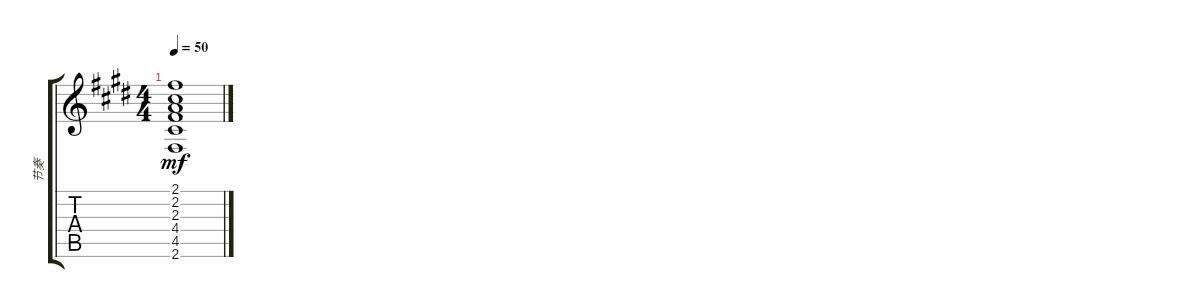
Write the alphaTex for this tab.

\track ("节奏" "节奏") {instrument electricguitarjazz}
\staff {score tabs}
\tuning (E4 B3 G3 D3 A2 E2) {hide}
\ts (4 4)
\tempo 50
\clef g2
\ks c#minor
(2.1 2.2 2.3 4.4 4.5 2.6).1{dy mf}
